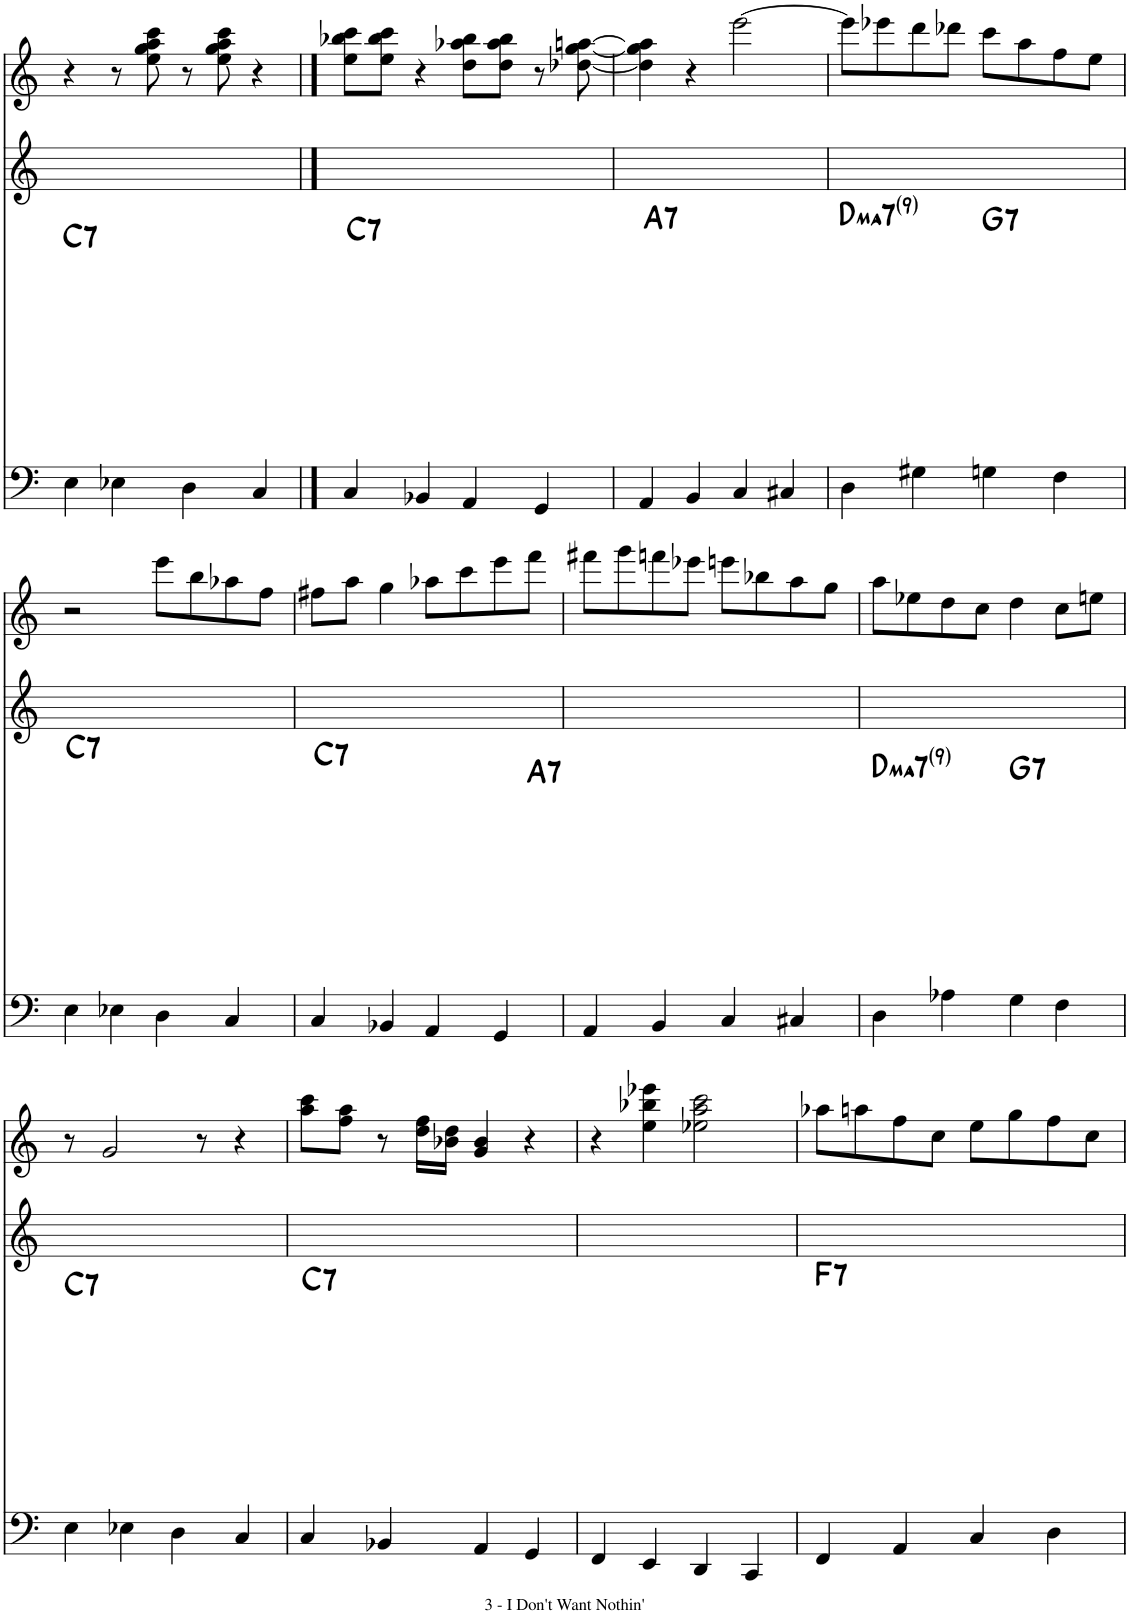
**kern	**harte	**kern	**kern
*part3	*part3	*part2	*part1
*staff3	*	*staff2	*staff1
*I"Fretless Electric Bass	*	*I"Piano	*I"Electronic Organ
*	*	*I'Pno	*I'Elec Org
!!LO:PB:g=z
*clefF4	*	*clefG2	*clefG2
*k[]	*	*k[]	*k[]
*M4/4	*	*M4/4	*M4/4
=36	=36	=36	=36
!	!LO:H:kt=7	!	!
4E\	C:7	1ryy	4r
4E-X\	.	.	8r
.	.	.	8ee\ 8gg\ 8aa\ 8ccc\
4D\	.	.	8r
.	.	.	8ee\ 8gg\ 8aa\ 8ccc\
4C/	.	.	4r
==37	==37	==37	==37
!	!LO:H:kt=7	!	!
4C/	C:7	1ryy	8ee\ 8bb-X\ 8ccc\L
.	.	.	8ee\ 8bb-\ 8ccc\J
4BB-X/	.	.	4r
4AA/	.	.	8dd\ 8aa-X\ 8bb-\L
.	.	.	8dd\ 8aa-\ 8bb-\J
4GG/	.	.	8r
.	.	.	[8dd-X\ [8gg\ [8aan\
=38	=38	=38	=38
!	!LO:H:kt=7	!	!
4AA/	A:7	1ryy	4dd-\] 4gg\] 4aa\]
4BB/	.	.	4r
4C/	.	.	[2eee\
4C#X/	.	.	.
=39	=39	=39	=39
!	!LO:H:kt=ma7	!	!
4D\	D:maj7(9)	1ryy	8eee\L]
.	.	.	8eee-X\
4G#X\	.	.	8ddd\
.	.	.	8ddd-X\J
!	!LO:H:kt=7	!	!
4Gn\	G:7	.	8ccc\L
.	.	.	8aa\
4F\	.	.	8ff\
.	.	.	8ee\J
!!LO:LB:g=z
=40	=40	=40	=40
!	!LO:H:kt=7	!	!
4E\	C:7	1ryy	2r
4E-X\	.	.	.
4D\	.	.	8eee\L
.	.	.	8bb\
4C/	.	.	8aa-X\
.	.	.	8ff\J
=41	=41	=41	=41
!	!LO:H:kt=7	!	!
4C/	C:7	1ryy	8ff#X\L
.	.	.	8aa\J
4BB-X/	.	.	4gg\
4AA/	.	.	8aa-X\L
.	.	.	8ccc\
4GG/	.	.	8eee\
.	.	.	8fff\J
=42	=42	=42	=42
!	!LO:H:kt=7	!	!
4AA/	A:7	1ryy	8fff#X\L
.	.	.	8ggg\
4BB/	.	.	8fffn\
.	.	.	8eee-X\J
4C/	.	.	8eeen\L
.	.	.	8bb-X\
4C#X/	.	.	8aa\
.	.	.	8gg\J
=43	=43	=43	=43
!	!LO:H:kt=ma7	!	!
4D\	D:maj7(9)	1ryy	8aa\L
.	.	.	8ee-X\
4A-X\	.	.	8dd\
.	.	.	8cc\J
!	!LO:H:kt=7	!	!
4G\	G:7	.	4dd\
4F\	.	.	8cc\L
.	.	.	8een\J
!!LO:LB:g=z
=44	=44	=44	=44
!	!LO:H:kt=7	!	!
4E\	C:7	1ryy	8r
.	.	.	2g/
4E-X\	.	.	.
4D\	.	.	.
.	.	.	8r
4C/	.	.	4r
=45	=45	=45	=45
!	!LO:H:kt=7	!	!
4C/	C:7	1ryy	8aa\ 8ccc\L
.	.	.	8ff\ 8aa\J
4BB-X/	.	.	8r
.	.	.	16dd\ 16ff\LL
.	.	.	16b-X\ 16dd\JJ
4AA/	.	.	4g/ 4b-/
4GG/	.	.	4r
=46	=46	=46	=46
4FF/	.	1ryy	4r
4EE/	.	.	4ee\ 4bb-X\ 4eee-X\
4DD/	.	.	2ee-X\ 2aa\ 2ccc\
4CC/	.	.	.
=47	=47	=47	=47
!	!LO:H:kt=7	!	!
4FF/	F:7	1ryy	8aa-X\L
.	.	.	8aan\
4AA/	.	.	8ff\
.	.	.	8cc\J
4C/	.	.	8ee\L
.	.	.	8gg\
4D\	.	.	8ff\
.	.	.	8cc\J
=	=	=	=
*-	*-	*-	*-
